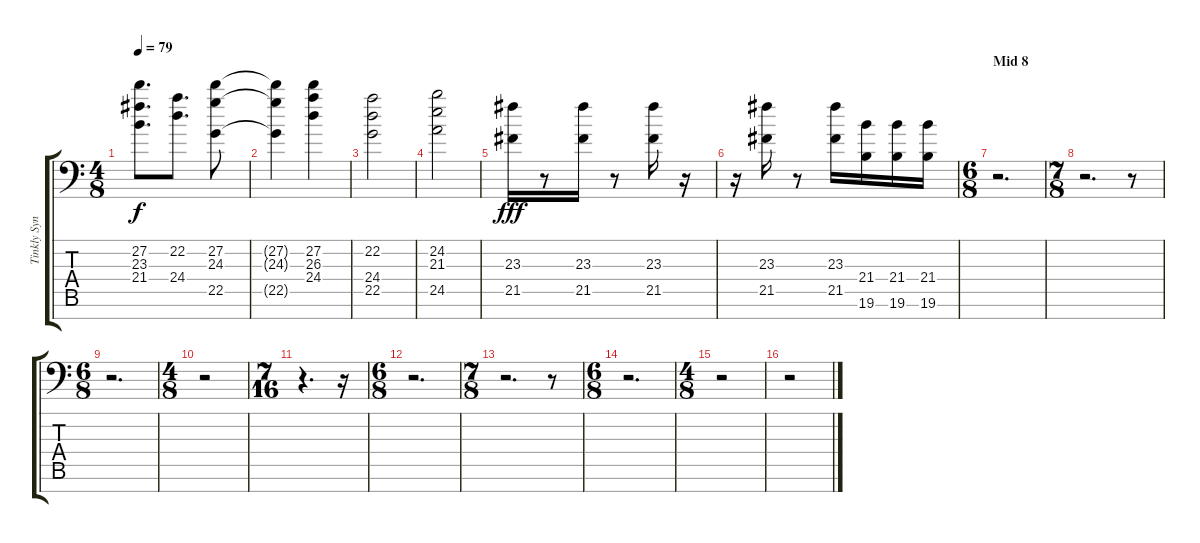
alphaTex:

\track ("Tinkly Synth Pad" "Tinkly Syn") {instrument pad1newage}
\staff {score tabs}
\tuning (B7 B3 G3 D3 A2 E2 C-1) {hide}
\ts (4 8)
\tempo 79
\clef f4
\ks c
(27.2 23.3 21.4).8{d dy f} (22.2 24.4).8{d} (27.2 24.3 22.5).8 |
(27.2{t} 24.3{t} 22.5{t}).4 (27.2 26.3 24.4).4 |
(22.2 24.4 22.5).2 |
(24.2 21.3 24.5).2 |
(23.3 21.5).16{dy fff} r.8 (23.3 21.5).16 r.8 (23.3 21.5).16 r.16 |
r.16 (23.3 21.5).16 r.8 (23.3 21.5).16 (21.4 19.6).16 (21.4 19.6).16 (21.4 19.6).16 |
\ts (6 8)
\section ("" "Mid 8")
r.2{d} |
\ts (7 8)
r.2{d} r.8 |
\ts (6 8)
r.2{d} |
\ts (4 8)
r.2 |
\ts (7 16)
r.4{d} r.16 |
\ts (6 8)
r.2{d} |
\ts (7 8)
r.2{d} r.8 |
\ts (6 8)
r.2{d} |
\ts (4 8)
r.2 |
r.2
